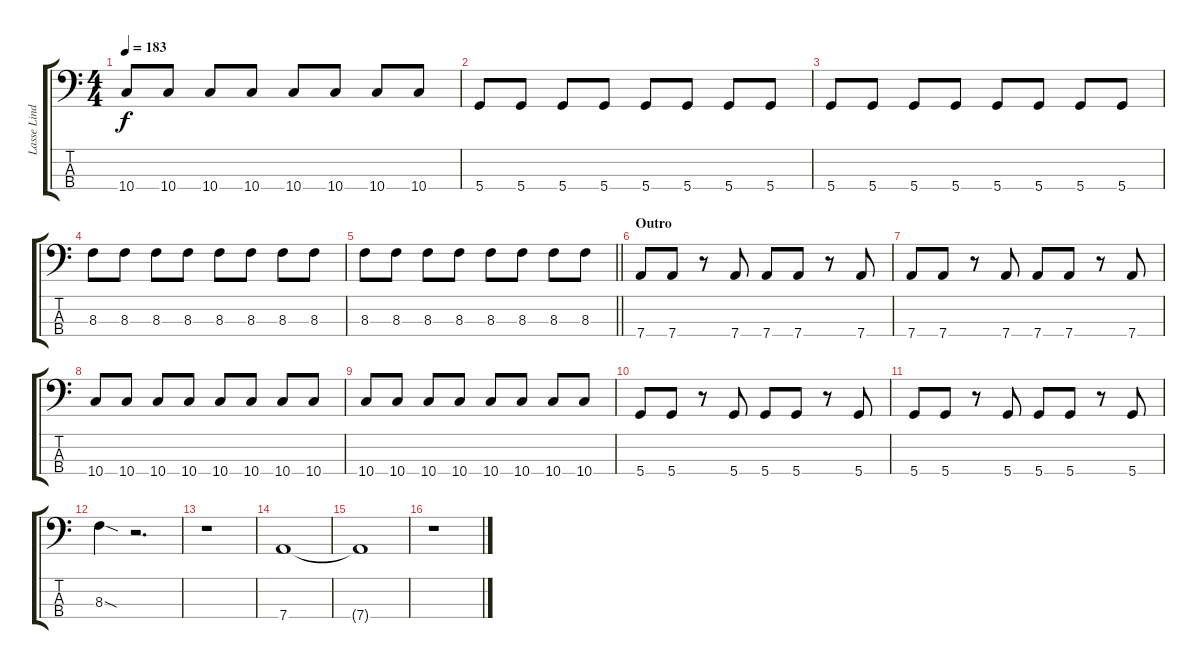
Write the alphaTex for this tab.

\track ("Lasse Lindfors - Bass" "Lasse Lind") {instrument electricbasspick}
\staff {score tabs}
\tuning (G2 D2 A1 D1) {hide}
\ts (4 4)
\tempo 183
\clef f4
\ks c
10.4.8{dy f} 10.4.8 10.4.8 10.4.8 10.4.8 10.4.8 10.4.8 10.4.8 |
5.4.8 5.4.8 5.4.8 5.4.8 5.4.8 5.4.8 5.4.8 5.4.8 |
5.4.8 5.4.8 5.4.8 5.4.8 5.4.8 5.4.8 5.4.8 5.4.8 |
8.3.8 8.3.8 8.3.8 8.3.8 8.3.8 8.3.8 8.3.8 8.3.8 |
\barLineRight lightlight
8.3.8 8.3.8 8.3.8 8.3.8 8.3.8 8.3.8 8.3.8 8.3.8 |
\section ("" "Outro")
7.4.8 7.4.8 r.8 7.4.8 7.4.8 7.4.8 r.8 7.4.8 |
7.4.8 7.4.8 r.8 7.4.8 7.4.8 7.4.8 r.8 7.4.8 |
10.4.8 10.4.8 10.4.8 10.4.8 10.4.8 10.4.8 10.4.8 10.4.8 |
10.4.8 10.4.8 10.4.8 10.4.8 10.4.8 10.4.8 10.4.8 10.4.8 |
5.4.8 5.4.8 r.8 5.4.8 5.4.8 5.4.8 r.8 5.4.8 |
5.4.8 5.4.8 r.8 5.4.8 5.4.8 5.4.8 r.8 5.4.8 |
8.3{sod}.4 r.2{d} |
r.1 |
7.4.1 |
7.4{t}.1 |
r.1
